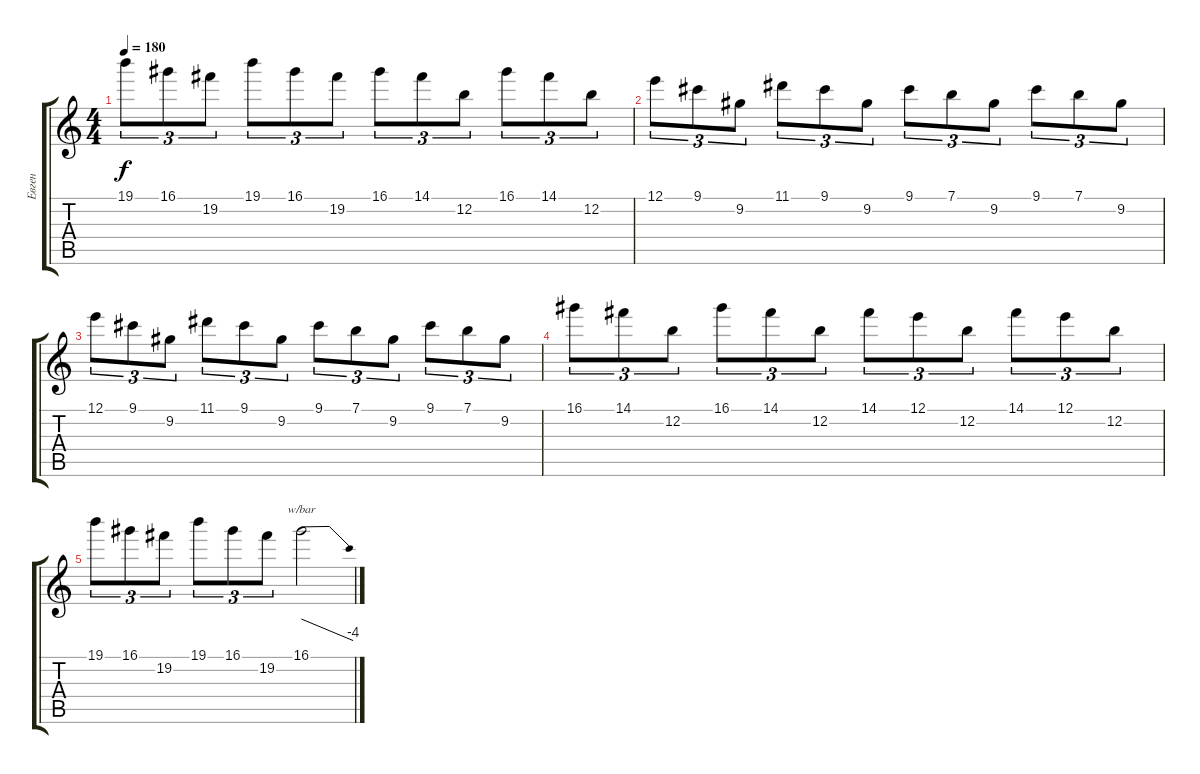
\track ("Евген" "Евген") {instrument distortionguitar}
\staff {score tabs}
\tuning (E4 B3 G3 D3 A2 E2) {hide}
\ts (4 4)
\tempo 180
\clef g2
\ks c
19.1.8{tu (3 2) dy f} 16.1.8{tu (3 2)} 19.2.8{tu (3 2)} 19.1.8{tu (3 2)} 16.1.8{tu (3 2)} 19.2.8{tu (3 2)} 16.1.8{tu (3 2)} 14.1.8{tu (3 2)} 12.2.8{tu (3 2)} 16.1.8{tu (3 2)} 14.1.8{tu (3 2)} 12.2.8{tu (3 2)} |
12.1.8{tu (3 2)} 9.1.8{tu (3 2)} 9.2.8{tu (3 2)} 11.1.8{tu (3 2)} 9.1.8{tu (3 2)} 9.2.8{tu (3 2)} 9.1.8{tu (3 2)} 7.1.8{tu (3 2)} 9.2.8{tu (3 2)} 9.1.8{tu (3 2)} 7.1.8{tu (3 2)} 9.2.8{tu (3 2)} |
12.1.8{tu (3 2)} 9.1.8{tu (3 2)} 9.2.8{tu (3 2)} 11.1.8{tu (3 2)} 9.1.8{tu (3 2)} 9.2.8{tu (3 2)} 9.1.8{tu (3 2)} 7.1.8{tu (3 2)} 9.2.8{tu (3 2)} 9.1.8{tu (3 2)} 7.1.8{tu (3 2)} 9.2.8{tu (3 2)} |
16.1.8{tu (3 2)} 14.1.8{tu (3 2)} 12.2.8{tu (3 2)} 16.1.8{tu (3 2)} 14.1.8{tu (3 2)} 12.2.8{tu (3 2)} 14.1.8{tu (3 2)} 12.1.8{tu (3 2)} 12.2.8{tu (3 2)} 14.1.8{tu (3 2)} 12.1.8{tu (3 2)} 12.2.8{tu (3 2)} |
19.1.8{tu (3 2)} 16.1.8{tu (3 2)} 19.2.8{tu (3 2)} 19.1.8{tu (3 2)} 16.1.8{tu (3 2)} 19.2.8{tu (3 2)} 16.1.2{tbe (dive default 0 0 60 -16)}
